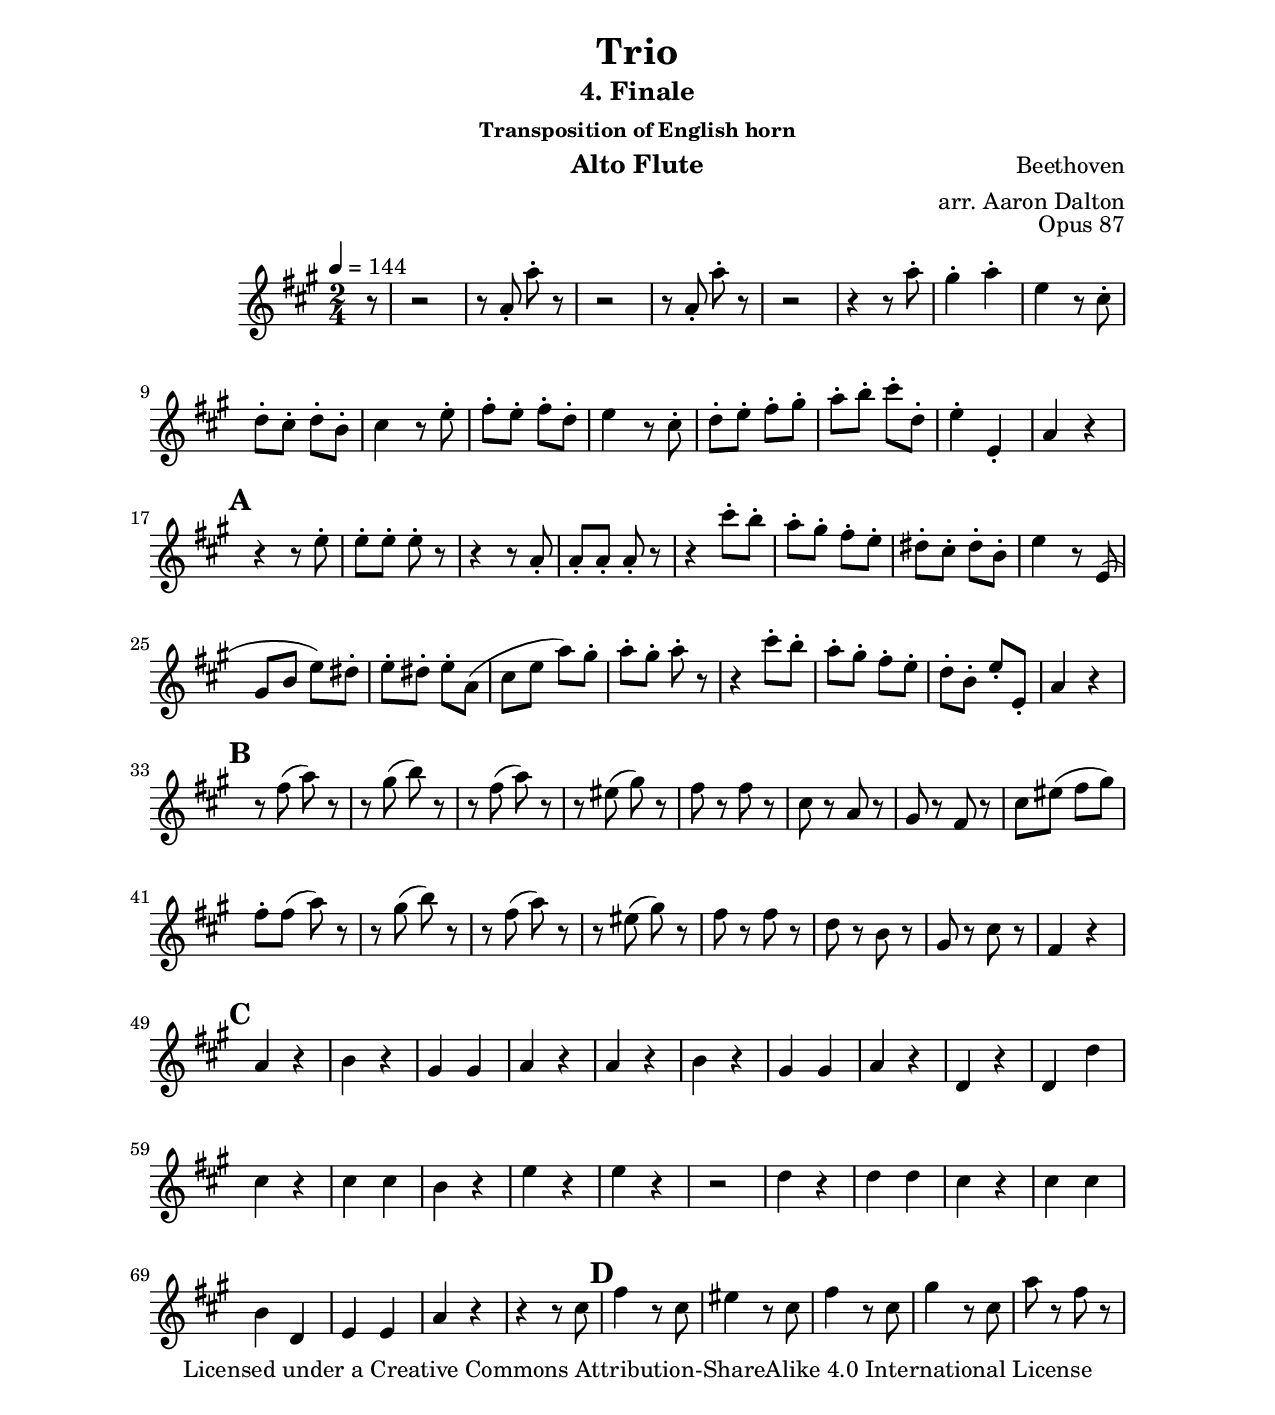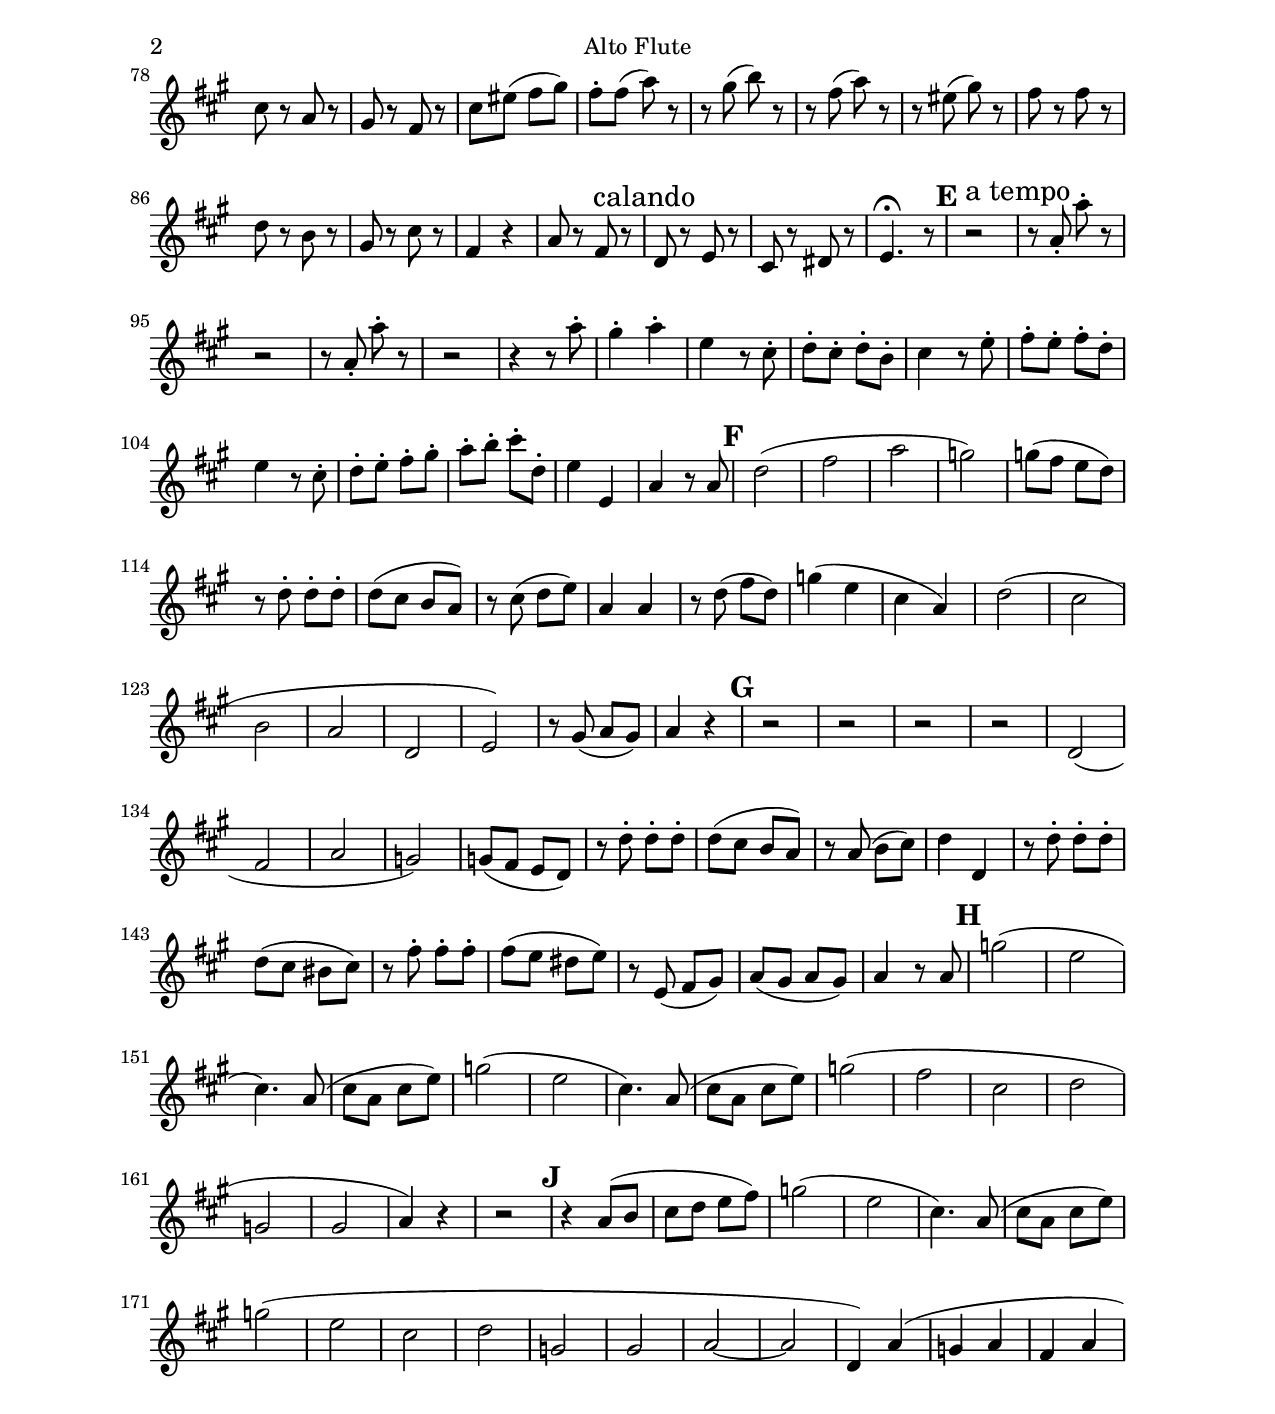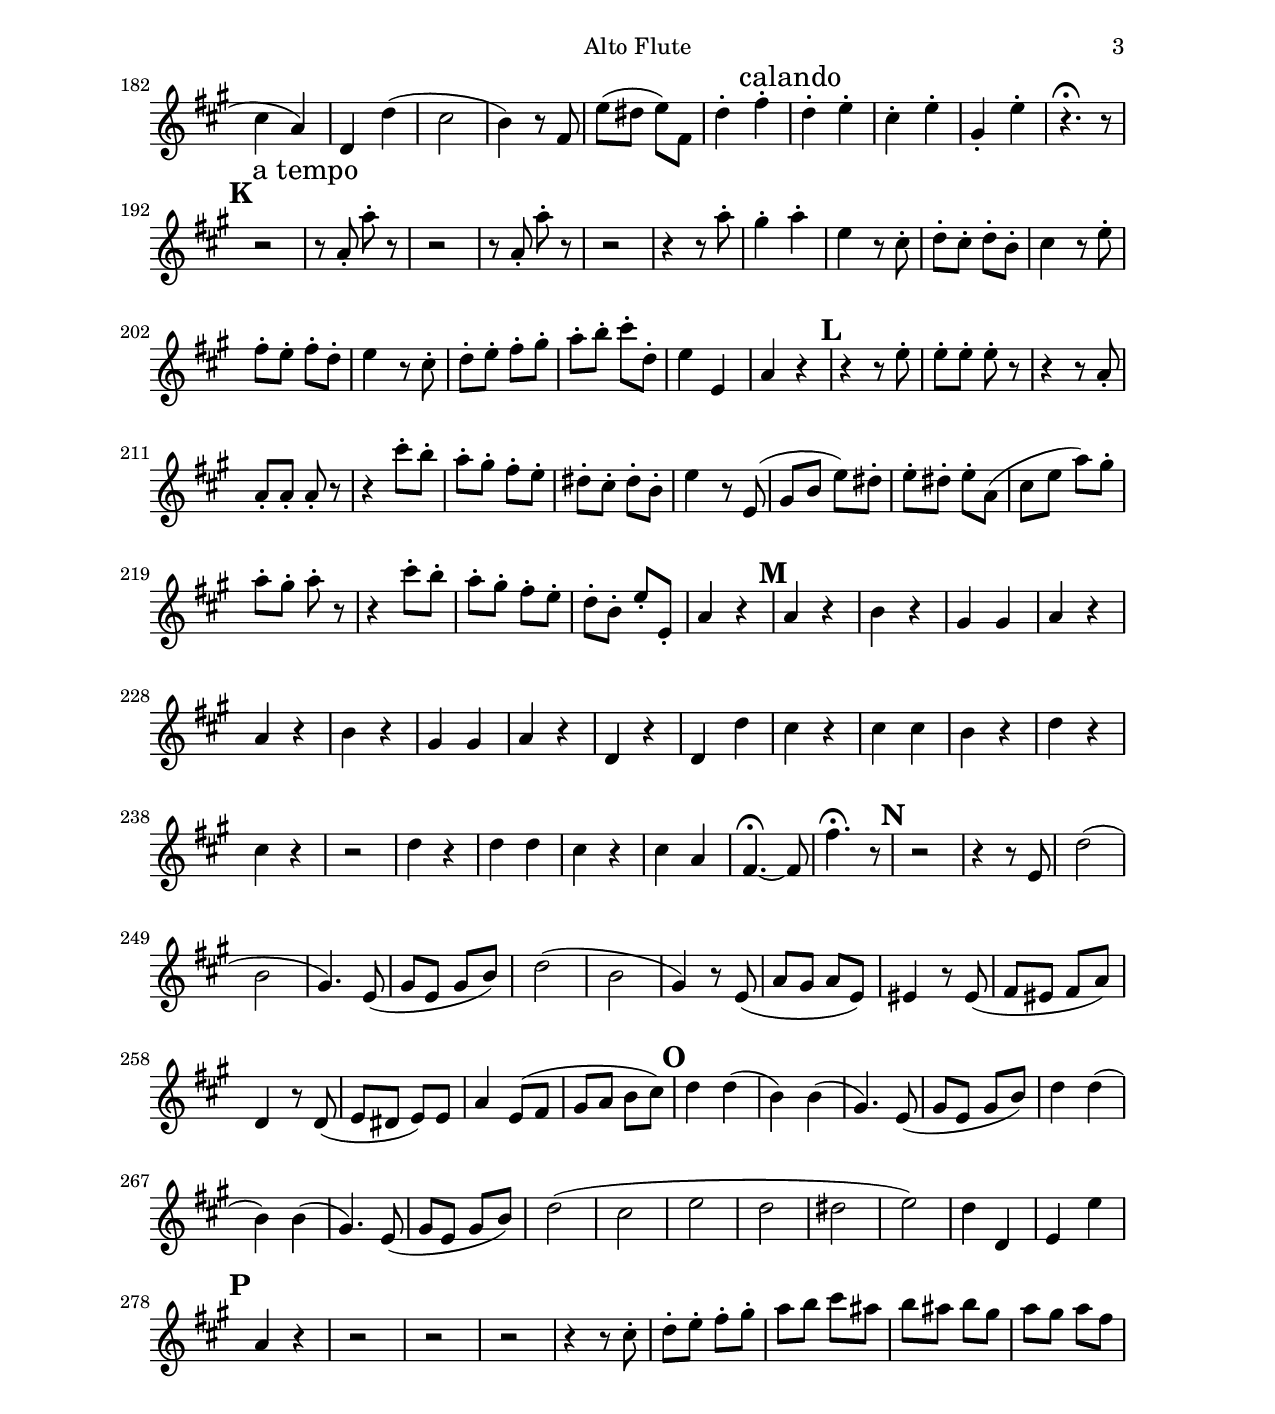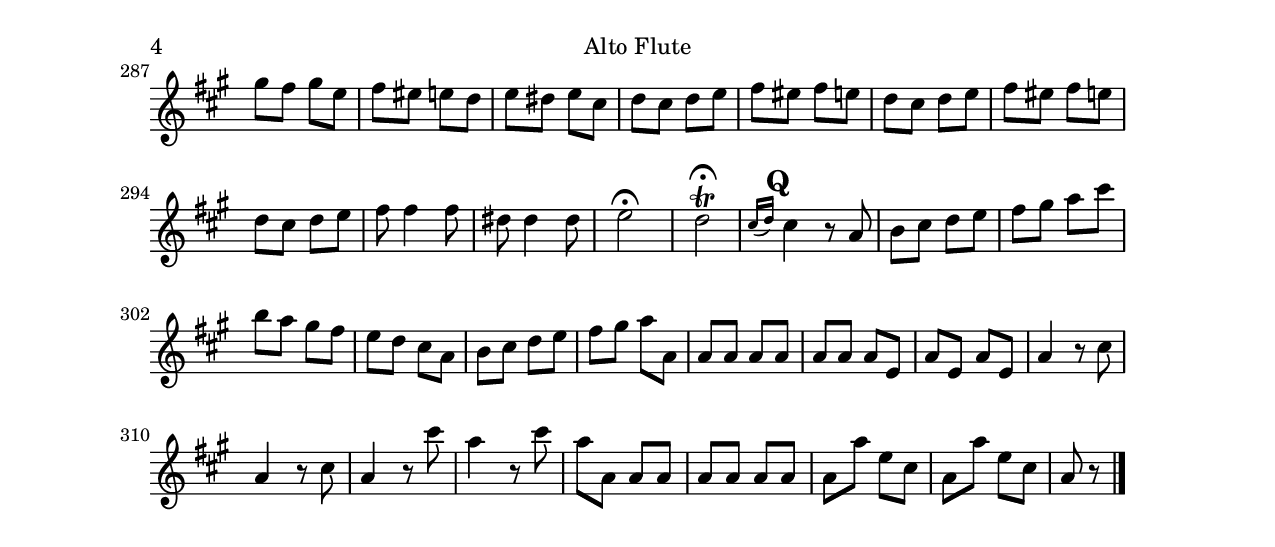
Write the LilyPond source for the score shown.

\version "2.20.0"

fourNotes = \relative c'' {
    \time 2/4
    \key g \major
    \tempo 4 = 144
    \clef "treble"

    \set Score.markFormatter = #format-mark-box-alphabet

    % Bars 1-10
    \partial 8 r8 |
    r2 |
    r8 g-. g'-. r |
    r2 |
    r8 g,-. g'-. r |
    r2 |
    r4 r8 g-. |
    fis4 -. g-. |
    d r8 b-. |
    c-. b-. c-. a-. |
    b4 r8 d-. |

    % Bars 11-19
    e8-. d-. e-. c-. |
    d4 r8 b-. |
    c-. d-. e-. fis-. |
    g-. a-. b-. c,-. |
    d4-. d,-. |
    g r | \mark \default
    r r8 d'-. |
    d-. d-. d-. r |
    r4 r8 g,-. |

    % Bars 20-27
    g8-. g-. g-. r |
    r4 b'8-. a-. |
    g-. fis-. e-. d-. |
    cis-. b-. cis-. a-. |
    d4 r8 d,( |
    fis a d) cis-. |
    d-. cis-. d-. g,( |
    b d g) fis-. |

    % Bars 28-36
    g8-. fis-. g-. r |
    r4 b8-. a-. |
    g-. fis-. e-. d-. |
    c-. a-. d-. d,-. |
    g4 r | \mark \default
    r8 e'( g) r |
    r fis( a) r |
    r e( g) r |
    r dis( fis) r |

    % Bars 37-44
    e8 r e r |
    b r g r |
    fis r e r |
    b' dis( e fis) |
    e-. e( g) r |
    r fis( a) r |
    r e( g) r |
    r dis( fis) r |

    % Bars 45-56
    e8 r e r |
    c r a r |
    fis r b r |
    e,4 r | \mark \default
    g r |
    a r |
    fis fis |
    g r |
    g r |
    a r |
    fis fis |
    g r |

    % Bars 57-70
    c,4 r |
    c c' |
    b r |
    b b |
    a r |
    d r |
    d r |
    r2 |
    c4 r |
    c c |
    b r |
    b b |
    a c, |
    d d |

    % Bars 71-80
    g4 r |
    r r8 b | \mark \default
    e4 r8 b |
    dis 4 r8 b |
    e4 r8 b |
    fis'4 r8 b, |
    g' r e r |
    b r g r |
    fis r e r |
    b' dis( e fis) |

    % Bars 81-88
    e8-. e( g) r |
    r fis( a) r |
    r e( g) r |
    r dis( fis) r |
    e r e r |
    c r a r |
    fis r b r |
    e,4 r |

    % Bars 89-97
    g8 r e r |
    \mark "calando" c r d r |
    b r cis r |
    d4.\fermata r8 | \mark \default
    r2 \mark "a tempo" |
    r8 g-. g'-. r |
    r2 |
    r8 g,-. g'-. r | 
    r2 |

    % Bars 98-107
    r4 r8 g-. |
    fis4 -. g-. |
    d r8 b-. |
    c-. b-. c-. a-. |
    b4 r8 d-. |
    e-. d-. e-. c-. |
    d4 r8 b-. |
    c-. d-. e-. fis-. |
    g-. a-. b-. c,-. |
    d4 d, |

    % Bars 108-117
    g4 r8 g | \mark \default
    c2( |
    e |
    g |
    f) |
    f8( e d c) |
    r c-. c-. c-. |
    c( b a g) |
    r8 b( c d) |
    g,4 g |

    % Bars 118-132
    r8 c( e c) |
    f4( d |
    b g) |
    c2( |
    b |
    a | 
    g |
    c, |
    d) |
    r8 fis( g fis) |
    g4 r | \mark \default
    r2 | r2 | r2 | r2 | 

    % Bars 133-143
    c,2( |
    e |
    g |
    f) |
    f8( e d c) |
    r8 c'-. c-. c-. |
    c( b a g) |
    r8 g( a b) |
    c4 c, |
    r8 c'-. c-. c-. |
    c( b ais b) |

    % Bars 144-153
    r8 e-. e-. e-. |
    e( d cis d) |
    r8 d,( e fis) |
    g( fis g fis) |
    g4 r8 g | \mark \default
    f'2( |
    d |
    b4.) g8( |
    b g b d) |
    f2( |

    % Bars 154-164
    d |
    b4.) g8( |
    b g b d) |
    f2( |
    e |
    b |
    c |
    f, |
    fis |
    g4) r |
    r2 | \mark \default

    % Bars 165-176
    r4 g8( a |
    b c d e) |
    f2( |
    d |
    b4.) g8( |
    b g b d) |
    f2( |
    d |
    b |
    c |
    f, |
    fis |
    
    % Bars 177-186
    g2~ |
    g2 |
    c,4) g'( |
    f g |
    e g |
    b g) |
    c, c'( |
    b2 |
    a4) r8 e |
    d'( cis d) e, |

    % Bars 187-196
    c'4-. e-. |
    \mark "calando" c-. d-. |
    b-. d-. |
    fis,-. d'-. |
    r4.\fermata r8 | \mark \default
    r2 | \mark "a tempo"
    r8 g,-. g'-. r |
    r2 |
    r8 g,-. g'-. r |
    r2 |

    % Bars 197-206
    r4 r8 g-. |
    fis4 -. g-. |
    d4 r8 b-. |
    c-. b-. c-. a-. |
    b4 r8 d-. |
    e-. d-. e-. c-. |
    d4 r8 b-. |
    c-. d-. e-. fis-. |
    g-. a-. b-. c,-. |
    d4 d, |

    % Bars 207-215
    g4 r | \mark \default
    r4 r8 d'-. |
    d-. d-. d-. r |
    r4 r8 g,-. |
    g-. g-. g-. r |
    r4 b'8-. a-. |
    g-. fis-. e-. d-. |
    cis-. b-. cis-. a-. |
    d4 r8 d,( |
    
    % Bars 216-222
    fis8 a d) cis-. |
    d-. cis-. d-. g,( |
    b d g) fis-. |
    g-. fis-. g-. r |
    r4 b8-. a-. |
    g-. fis-. e-. d-. |
    c-. a-. d-. d,-. |

    % Bars 223-234
    g4 r | \mark \default
    g r |
    a r |
    fis fis |
    g r |
    g r |
    a r |
    fis fis |
    g r |
    c, r |
    c c' |
    b r |

    % Bars 235-246
    b4 b |
    a r |
    c r |
    b r |
    r2 |
    c4 r |
    c c |
    b r |
    b g |
    e4.~\fermata e8 |
    e'4.\fermata r8 | \mark \default
    r2
    
    % Bars 247-256
    r4 r8 d,8 |
    c'2( |
    a |
    fis4.) d8( |
    fis d fis a) |
    c2( |
    a |
    fis4) r8 d( |
    g fis g d) |
    dis4 r8 dis8(

    % Bars 257-265
    e dis e g) |
    c,4 r8 c( |
    d cis d) d |
    g4 d8( e |
    fis g a b) | \mark \default
    c4 c( |
    a) a( |
    fis4.) d8( |
    fis d fis a) |

    % Bars 266-275
    c4 c( |
    a) a( |
    fis4.) d8( |
    fis d fis a) |
    c2( |
    b |
    d |
    c |
    cis |
    d) |

    % Bars 276-286
    c4 c, |
    d d' | \mark \default
    g, r |
    r2 | r2 | r2 |
    r4 r8 b-. |
    c-. d-. e-. fis-. |
    g a b gis |
    a gis a fis |
    g fis g e |

    % Bars 287-292
    fis8 e fis d |
    e dis d c |
    d cis d b |
    c b c d |
    e dis e d |
    c b c d |

    % Bars 293-301
    e8 dis e d |
    c b c d |
    e8 e4 e8 |
    cis cis4 cis8 |
    d2\fermata |
    c2\trill\fermata\grace {b16(c)} \mark \default
    b4 r8 g |
    a b c d |
    e fis g b |

    % Bars 302-310
    a8 g fis e |
    d c b g |
    a b c d |
    e fis g g, |
    g g g g |
    g g g d |
    g d g d |
    g4 r8 b |
    g4 r8 b |

    % Bars 311-END
    g4 r8 b' |
    g4 r8 b |
    g8 g, g g |
    g g g g |
    g g' d b |
    g g' d b |
    g r8 \bar "|."
}


\paper {
  #(set-paper-size "letter")
  top-margin = 1\in
  bottom-margin = 1\in
  left-margin = 1\in
  right-margin = 1\in
}

\header {
    instrument = "Alto Flute"
    title = "Trio"
    subtitle = "4. Finale"
    subsubtitle = "Transposition of English horn"
    opus = "Opus 87"
    composer = "Beethoven"
    arranger = "arr. Aaron Dalton"
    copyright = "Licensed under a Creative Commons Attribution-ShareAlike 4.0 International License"
}

\score
{
    %\new Staff \fourNotes
    \new Staff \transpose f g \fourNotes
    \layout {
        #(layout-set-staff-size 20)
    }
    \midi {
        \tempo 4 = 144
    }
}


